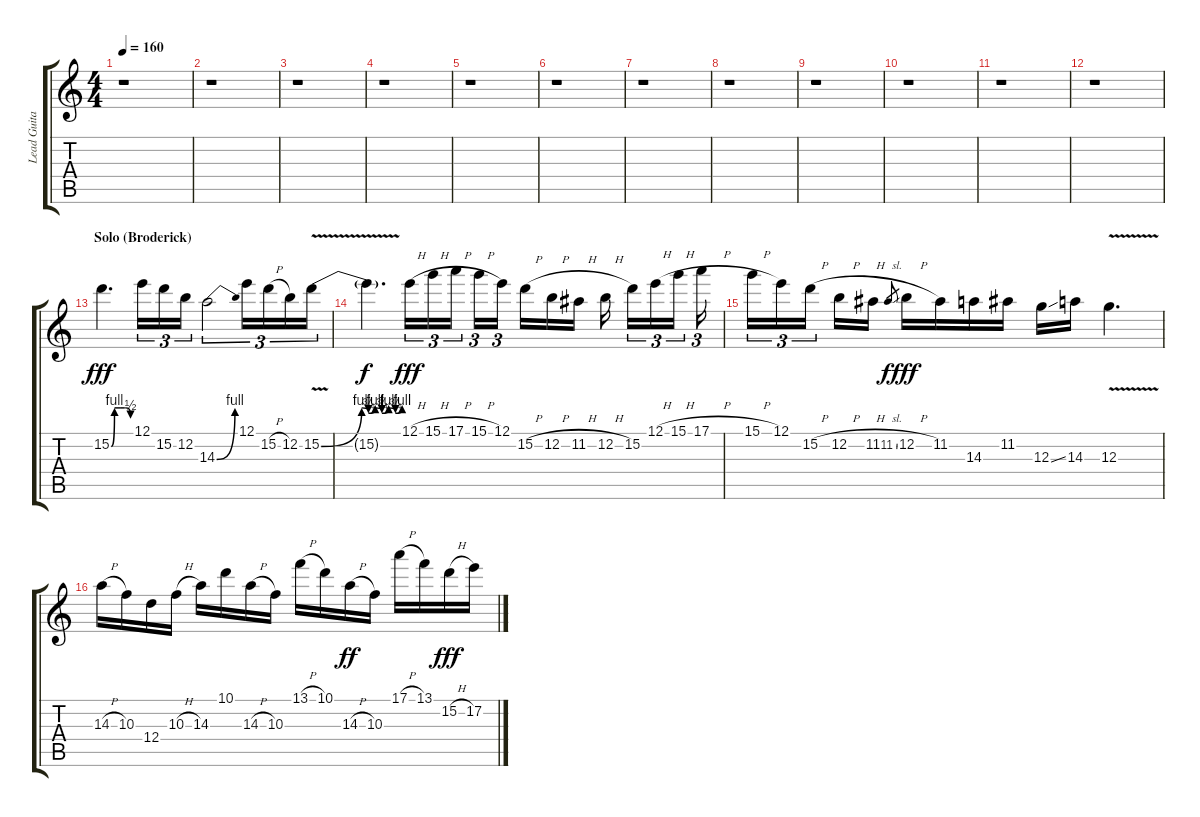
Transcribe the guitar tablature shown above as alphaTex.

\track ("Lead Guitar II (Broderick)" "Lead Guita") {instrument distortionguitar}
\staff {score tabs}
\tuning (E4 B3 G3 D3 A2 E2) {hide}
\ts (4 4)
\tempo 160
\clef g2
\ks c
r.1{dy ppp} |
r.1 |
r.1 |
r.1 |
r.1 |
r.1 |
r.1 |
r.1 |
r.1 |
r.1 |
r.1 |
r.1 |
\section ("" "Solo (Broderick)")
15.2{be (custom 0 0 10 4 30 4 40 4 45 4 60 2)}.4{d dy fff} 12.1.16{tu (3 2)} 15.2.16{tu (3 2)} 12.2.16{tu (3 2)} 14.3{be (bend 0 0 60 4)}.2{tu (3 2)} 12.1.16{tu (3 2)} 15.2{h}.16{tu (3 2)} 12.2.16{tu (3 2)} 15.2{be (custom 0 0 30 4 35 3 40 4 45 3 50 4 55 3 60 4) v}.16{tu (3 2)} |
15.2{t}.4{d dy f} 12.1{h}.16{tu (3 2) dy fff} 15.1{h}.16{tu (3 2)} 17.1{h}.16{tu (3 2)} 15.1{h}.16{tu (3 2)} 12.1.16{tu (3 2) beam splitsecondary} 15.2{h}.16 12.2{h}.16 11.2{h}.16 12.2{h}.16{beam splitsecondary} 15.2.16{tu (3 2)} 12.1{h}.16{tu (3 2)} 15.1{h}.16{tu (3 2) beam splitsecondary} 17.1{h}.16{tu (3 2)} |
15.1{h}.16{tu (3 2)} 12.1.16{tu (3 2)} 15.2{h}.16{tu (3 2) beam splitsecondary} 12.2{h}.16 11.2{h}.16 11.2{sl}.8{gr dy f} 12.2{h}.16{dy fff} 11.2.16 14.3.16 11.2.16 12.3{ss}.16 14.3.16 12.3{v}.4{d} |
14.3{h}.16 10.3.16 12.4.16 10.3{h}.16 14.3.16 10.1.16 14.3{h}.16 10.3.16 13.1{h}.16 10.1.16 14.3{h}.16{dy ff} 10.3.16 17.1{h}.16 13.1.16 15.2{h}.16{dy fff} 17.2.16
